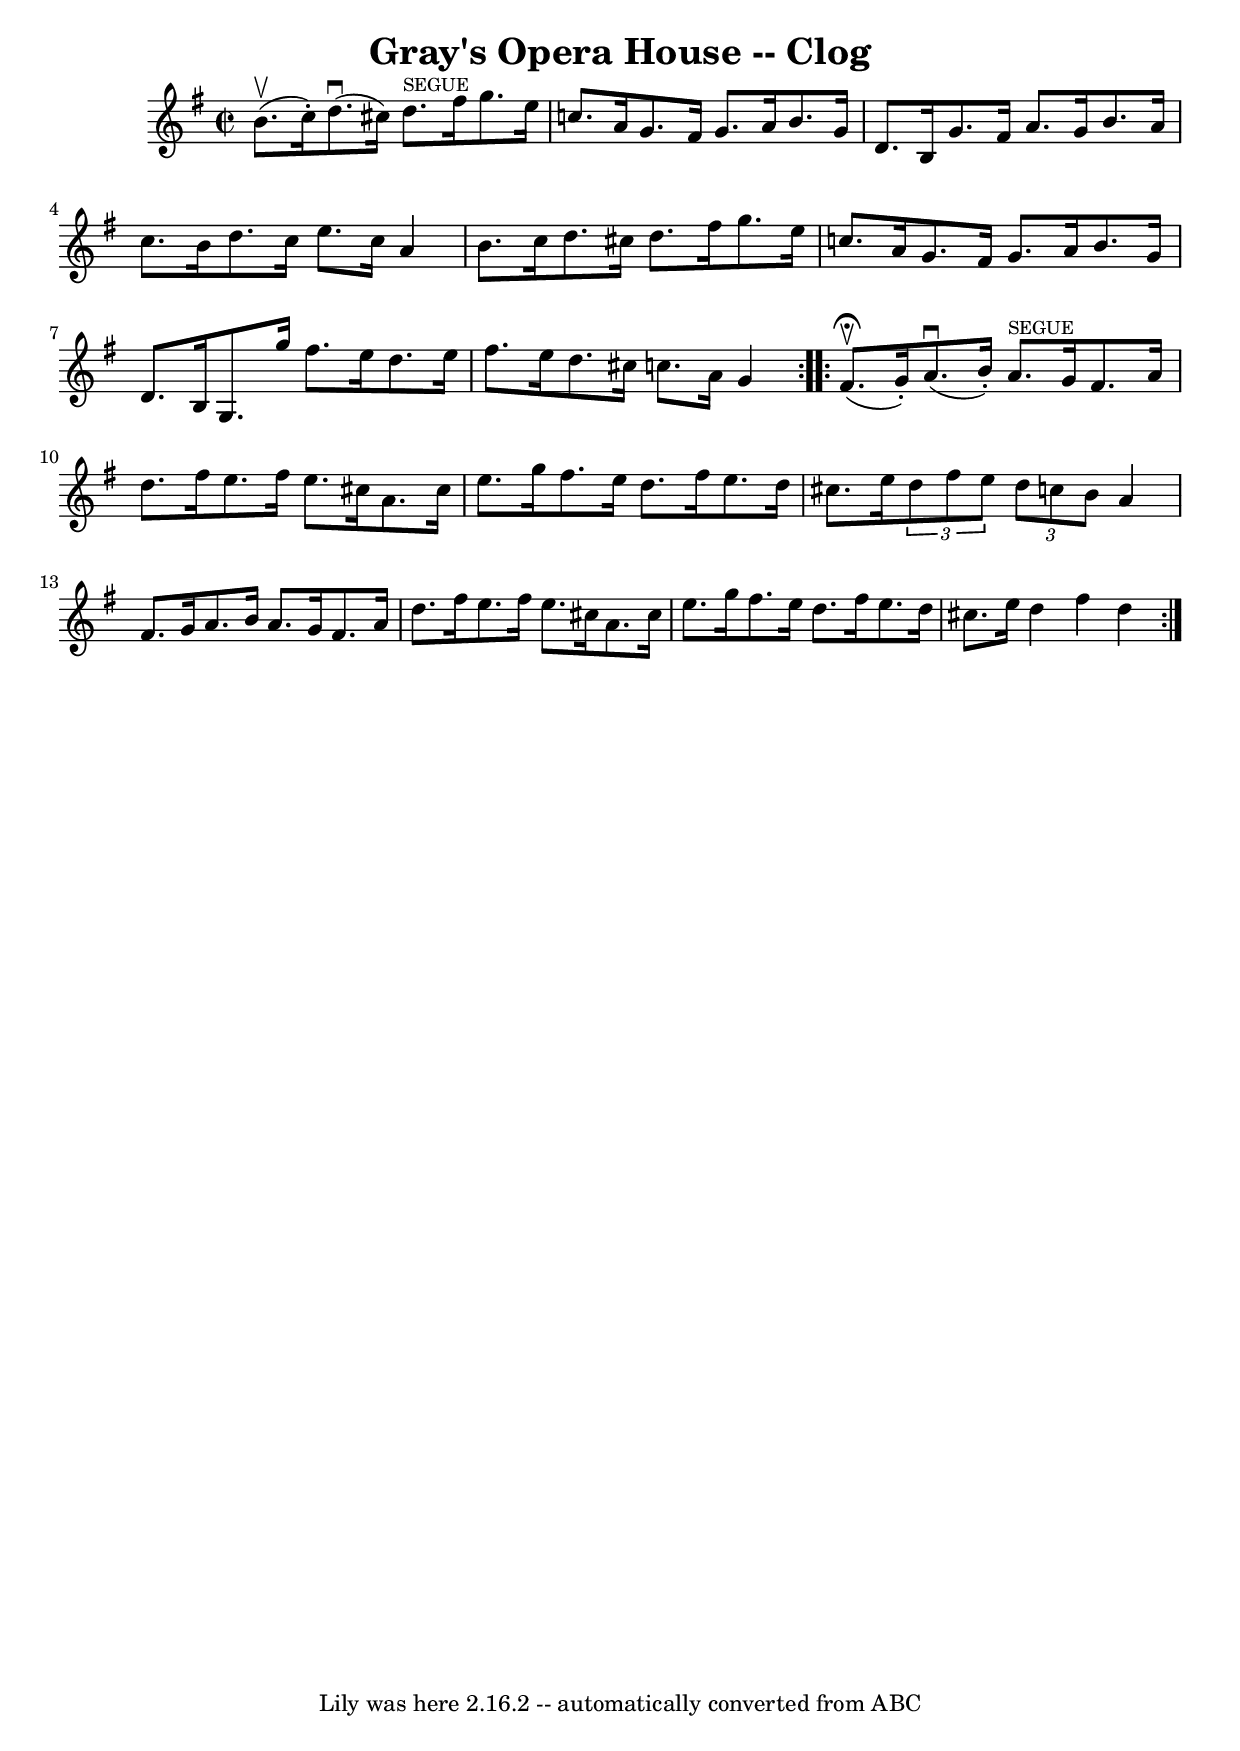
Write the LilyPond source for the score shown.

\version "2.7.40"
\include "Mammoth.ily"
\header {
	book = "Ryan's Mammoth Collection"
	crossRefNumber = "1"
	footnotes = "\\\\159 949"
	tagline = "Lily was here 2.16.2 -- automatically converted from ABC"
	title = "Gray's Opera House -- Clog"
}
voicedefault =  {
\set Score.defaultBarType = "empty"

\repeat volta 2 {
\override Staff.TimeSignature #'style = #'C
 \time 2/2 \key g \major b'8.^\upbow(c''16 -.) |
 d''8. 
^\downbow(cis''16) d''8.^\segue fis''16 g''8. e''16 c''!8. 
 a'16    |
 g'8. fis'16 g'8. a'16 b'8. g'16 d'8.    
b16    |
 g'8. fis'16 a'8. g'16 b'8. a'16 c''8.    
b'16    |
 d''8. c''16 e''8. c''16 a'4 b'8. c''16    
|
 d''8. cis''16 d''8. fis''16 g''8. e''16 c''!8.   
 a'16    |
 g'8. fis'16 g'8. a'16 b'8. g'16 d'8.    
b16    |
 g8. g''16 fis''8. e''16 d''8. e''16 fis''8. 
 e''16    |
 d''8. cis''16 c''!8. a'16 g'4    }     
\repeat volta 2 { fis'8.^\fermata^\upbow(g'16 -.) |
 a'8. 
^\downbow(b'16 -.) a'8.^\segue g'16 fis'8. a'16 d''8.    
fis''16    |
 e''8. fis''16 e''8. cis''16 a'8. cis''16   
 e''8. g''16    |
 fis''8. e''16 d''8. fis''16 e''8.   
 d''16 cis''8. e''16    |
   \times 2/3 { d''8 fis''8 e''8  
}   \times 2/3 { d''8 c''8 b'8  } a'4 fis'8. g'16    |
   
 a'8. b'16 a'8. g'16 fis'8. a'16 d''8. fis''16    
|
 e''8. fis''16 e''8. cis''16 a'8. cis''16 e''8.    
g''16    |
 fis''8. e''16 d''8. fis''16 e''8. d''16    
cis''8. e''16    |
 d''4 fis''4 d''4  }   
}

\score{
    <<

	\context Staff="default"
	{
	    \voicedefault 
	}

    >>
	\layout {
	}
	\midi {}
}
